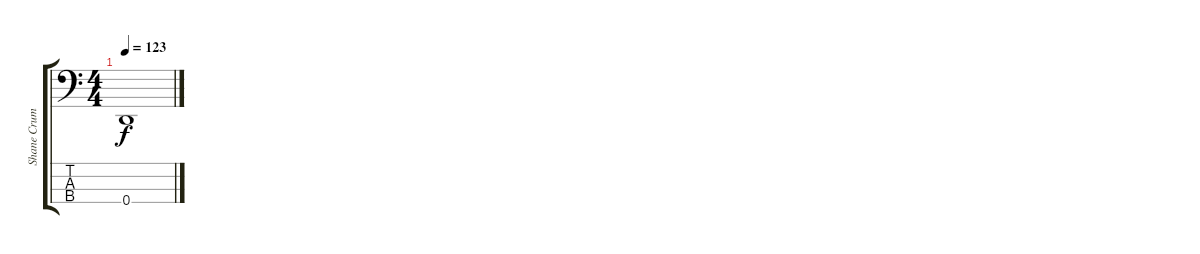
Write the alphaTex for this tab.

\track ("Shane Crump [Bass]" "Shane Crum") {instrument electricbasspick}
\staff {score tabs}
\tuning (G2 D2 A1 D1) {hide}
\ts (4 4)
\tempo 123
\clef f4
\ks c
0.4{t}.1{dy f}
